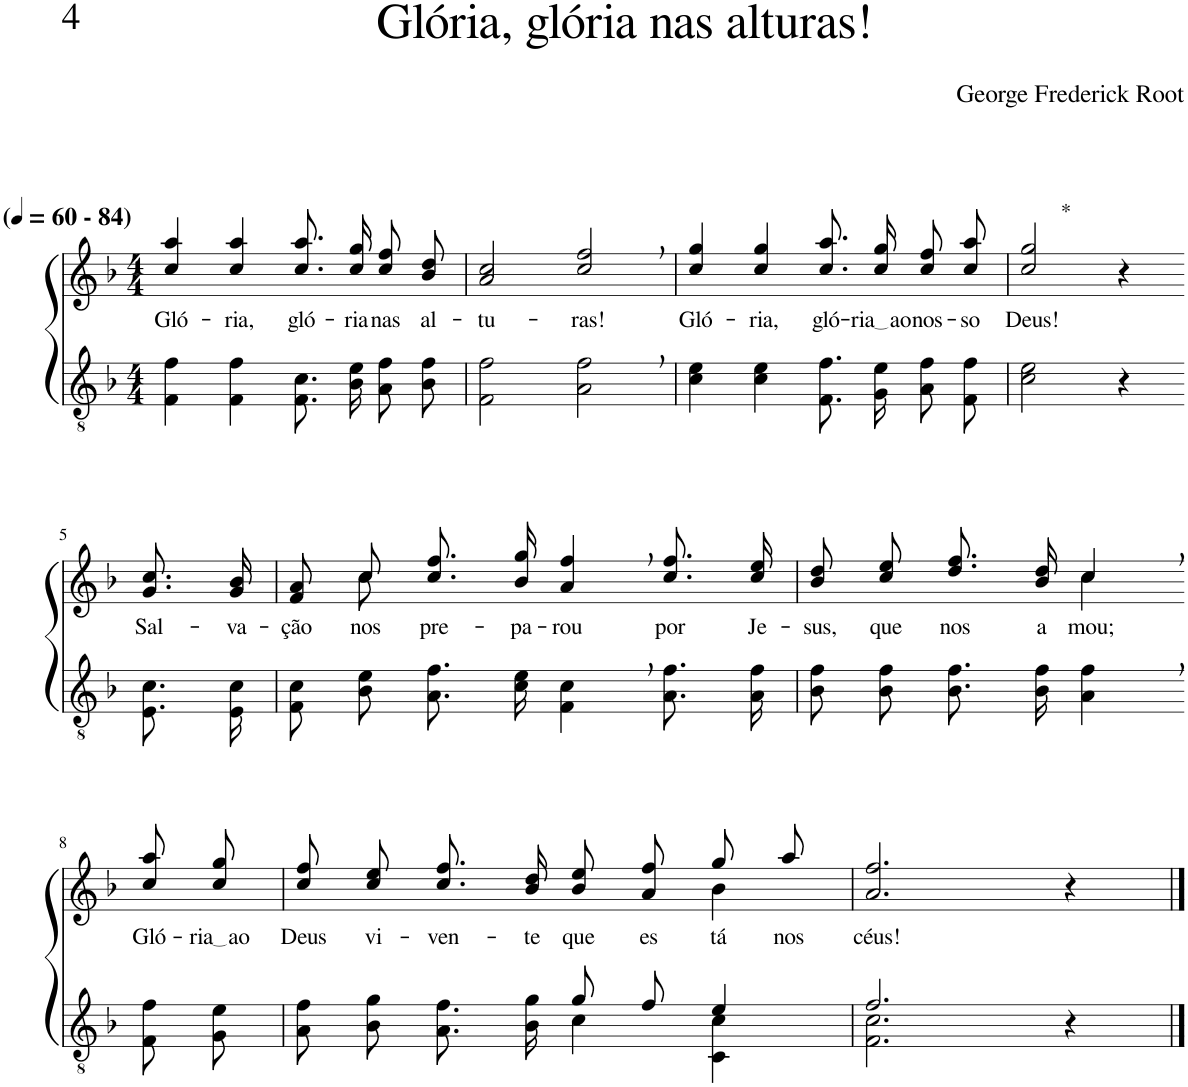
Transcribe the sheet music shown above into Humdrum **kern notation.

**kern	**kern	**text
*part2	*part1	*part1
*staff2	*staff1	*staff1
*I"Parte III e IV	*I"Parte I e II	*
*clefGv2	*clefG2	*
*Trd5c9	*Trd5c9	*
*k[b-]	*k[b-]	*
*M4/4	*M4/4	*
*MM60	*MM60	*
=1	=1	=1
!	!LO:TX:a:B:t=(	!
!	!LO:TX:a:B:t=- 84)	!
!	!	!LO:LY:b
4F\ 4f\	4cc/ 4aa/	Gló-
!	!	!LO:LY:b
4F\ 4f\	4cc/ 4aa/	-ria,
!	!	!LO:LY:b
8.F\ 8.c\L	8.cc\ 8.aa\L	gló-
!	!	!LO:LY:b
16B-\ 16e\Jk	16cc\ 16gg\Jk	-ria
!	!	!LO:LY:b
8A\ 8f\L	8cc\ 8ff\L	nas
!	!	!LO:LY:b
8B-\ 8f\J	8b-\ 8dd\J	al-
=2	=2	=2
!	!	!LO:LY:b
2F\ 2f\	2a/ 2cc/	-tu-
!	!	!LO:LY:b
2A\, 2f\,	2cc/, 2ff/,	-ras!
=3	=3	=3
!	!	!LO:LY:b
4c\ 4e\	4cc/ 4gg/	Gló-
!	!	!LO:LY:b
4c\ 4e\	4cc/ 4gg/	-ria,
!	!	!LO:LY:b
8.F\ 8.f\L	8.cc\ 8.aa\L	gló-
!	!	!LO:LY:b
16G\ 16e\Jk	16cc\ 16gg\Jk	ria ao
!	!	!LO:LY:b
8A\ 8f\L	8cc\ 8ff\L	nos-
!	!	!LO:LY:b
8F\ 8f\J	8cc\ 8aa\J	-so
=4	=4	=4
!	!LO:TX:a:t=*	!
!	!	!LO:LY:b
2c\ 2e\	2cc/ 2gg/	Deus!
4r	4r	.
!!LO:LB:g=z
=5-	=5-	=5-
!	!	!LO:LY:b
8.E/ 8.c/L	8.g/ 8.cc/L	Sal-
!	!	!LO:LY:b
16E/ 16c/Jk	16g/ 16b-/Jk	-va-
=6	=6	=6
!	!	!LO:LY:b
*	*^	*
8F\ 8c\L	8f/ 8a/L	8ryy	-ção
!	!	!	!LO:LY:b
8B-\ 8e\J	8cc/J	8cc\	nos
!	!	!	!LO:LY:b
8.A\ 8.f\L	8.cc\ 8.ff\L	2.ryy	pre-
!	!	!	!LO:LY:b
16c\ 16e\Jk	16b-\ 16gg\Jk	.	-pa-
!	!	!	!LO:LY:b
4F\, 4c\,	4a/, 4ff/,	.	-rou
!	!	!	!LO:LY:b
8.A\ 8.f\L	8.cc\ 8.ff\L	.	por
!	!	!	!LO:LY:b
16A\ 16f\Jk	16cc\ 16ee\Jk	.	Je-
=7	=7	=7	=7
!	!	!	!LO:LY:b
8B-\ 8f\L	8b-\ 8dd\L	2ryy	-sus,
!	!	!	!LO:LY:b
8B-\ 8f\J	8cc\ 8ee\J	.	que
!	!	!	!LO:LY:b
8.B-\ 8.f\L	8.dd\ 8.ff\L	.	nos
!	!	!	!LO:LY:b
16B-\ 16f\Jk	16b-\ 16dd\Jk	.	a-
!	!	!	!LO:LY:b
4A\, 4f\,	4cc,/	4cc\	-mou;
!!LO:LB:g=z
=8-	=8-	=8-	=8-
!	!	!	!LO:LY:b
*	*v	*v	*
8F\ 8f\L	8cc\ 8aa\L	Gló-
!	!	!LO:LY:b
8G\ 8e\J	8cc\ 8gg\J	ria ao
=9	=9	=9
*^	*	*
!	!	!	!LO:LY:b
*	*	*^	*
2ryy	8A\ 8f\L	8cc\ 8ff\L	2.ryy	Deus
!	!	!	!	!LO:LY:b
.	8B-\ 8g\J	8cc\ 8ee\J	.	vi-
!	!	!	!	!LO:LY:b
.	8.A\ 8.f\L	8.cc\ 8.ff\L	.	-ven-
!	!	!	!	!LO:LY:b
.	16B-\ 16g\Jk	16b-\ 16dd\Jk	.	-te
!	!	!	!	!LO:LY:b
8g/L	4c\	8b-\ 8ee\L	.	que
!	!	!	!	!LO:LY:b
8f/J	.	8a\ 8ff\J	.	es-
!	!	!	!	!LO:LY:b
4e/	4C\ 4c\	8gg/L	4b-\	-tá
!	!	!	!	!LO:LY:b
.	.	8aa/J	.	nos
*	*	*v	*v	*
=10	=10	=10	=10
!	!	!	!LO:LY:b
2.f/	2.F\ 2.c\	2.a/ 2.ff/	céus!
4r	4ryy	4r	.
*v	*v	*	*
==	==	==
*-	*-	*-
